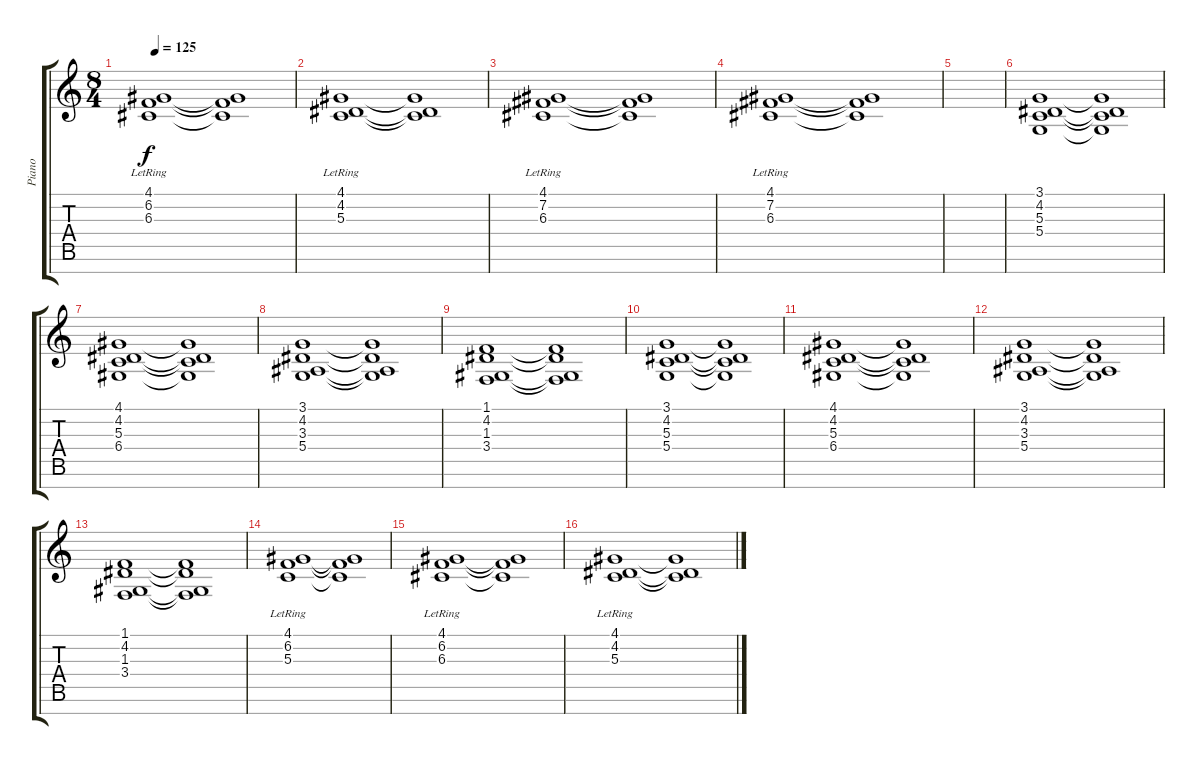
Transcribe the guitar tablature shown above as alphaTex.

\track ("Piano" "Piano") {instrument acousticgrandpiano}
\staff {score tabs}
\tuning (E4 B3 G3 D3 A2 E2 B1) {hide}
\ts (8 4)
\tempo 125
\clef g2
\ks c
(4.1{lr} 6.2{lr} 6.3{lr}).1{dy f} (4.1{t} 6.2{t} 6.3{t}).1 |
(4.1{lr} 4.2{lr} 5.3{lr}).1 (4.1{t} 4.2{t} 5.3{t}).1 |
(4.1{lr} 7.2{lr} 6.3{lr}).1 (4.1{t} 7.2{t} 6.3{t}).1 |
(4.1{lr} 7.2{lr} 6.3{lr}).1 (4.1{t} 7.2{t} 6.3{t}).1 |
|
(3.1 4.2 5.3 5.4).1 (3.1{t} 4.2{t} 5.3{t} 5.4{t}).1 |
(4.1 4.2 5.3 6.4).1 (4.1{t} 4.2{t} 5.3{t} 6.4{t}).1 |
(3.1 4.2 3.3 5.4).1 (3.1{t} 4.2{t} 3.3{t} 5.4{t}).1 |
(1.1 4.2 1.3 3.4).1 (1.1{t} 4.2{t} 1.3{t} 3.4{t}).1 |
(3.1 4.2 5.3 5.4).1 (3.1{t} 4.2{t} 5.3{t} 5.4{t}).1 |
(4.1 4.2 5.3 6.4).1 (4.1{t} 4.2{t} 5.3{t} 6.4{t}).1 |
(3.1 4.2 3.3 5.4).1 (3.1{t} 4.2{t} 3.3{t} 5.4{t}).1 |
(1.1 4.2 1.3 3.4).1 (1.1{t} 4.2{t} 1.3{t} 3.4{t}).1 |
(4.1{lr} 6.2{lr} 5.3{lr}).1 (4.1{t} 6.2{t} 5.3{t}).1 |
(4.1{lr} 6.2{lr} 6.3{lr}).1 (4.1{t} 6.2{t} 6.3{t}).1 |
(4.1{lr} 4.2{lr} 5.3{lr}).1 (4.1{t} 4.2{t} 5.3{t}).1
